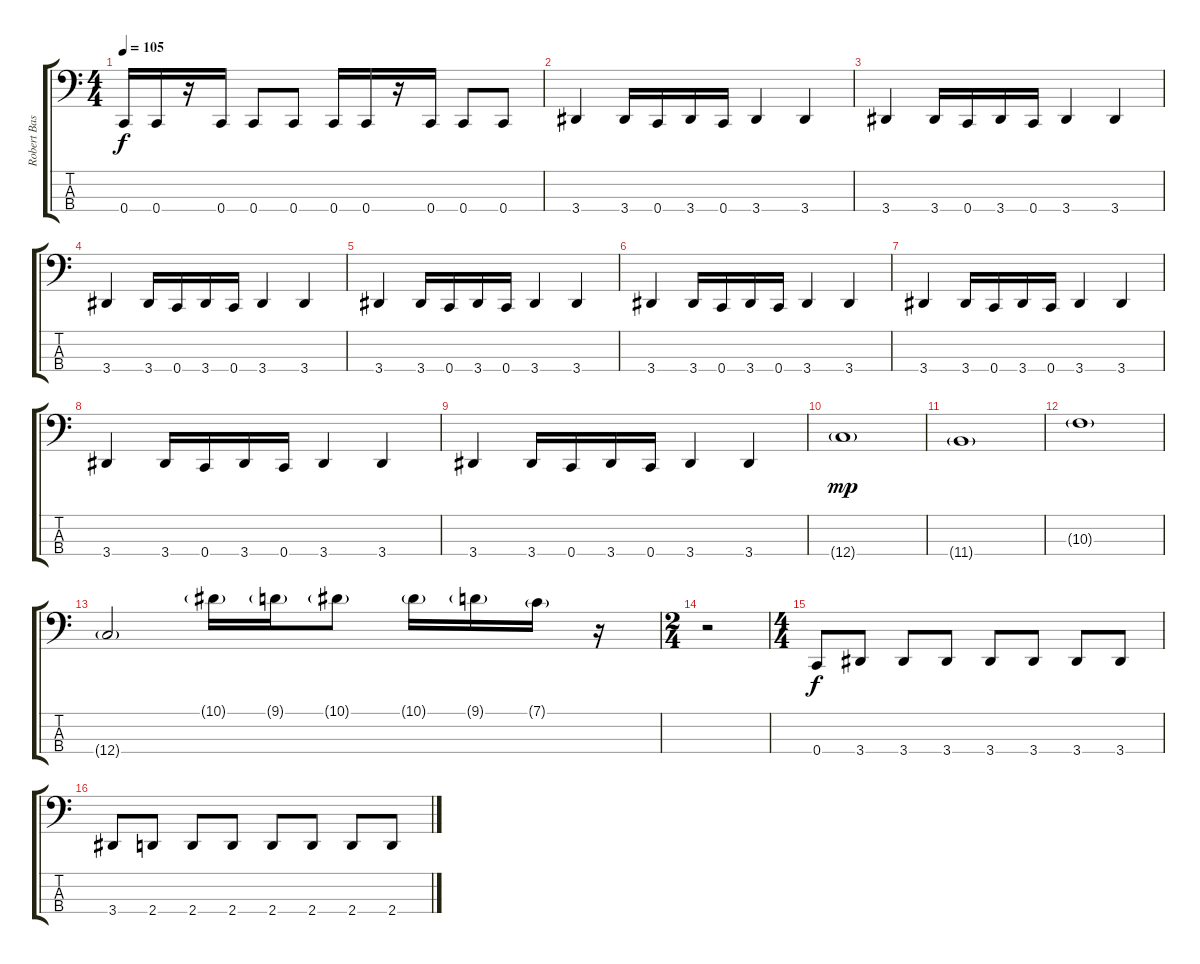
\track ("Robert Bass" "Robert Bas") {instrument electricbassfinger}
\staff {score tabs}
\tuning (F2 C2 G1 C1) {hide}
\ts (4 4)
\tempo 105
\clef f4
\ks c
0.4.16{dy f} 0.4.16 r.16 0.4.16 0.4.8 0.4.8 0.4.16 0.4.16 r.16 0.4.16 0.4.8 0.4.8 |
3.4.4 3.4.16 0.4.16 3.4.16 0.4.16 3.4.4 3.4.4 |
3.4.4 3.4.16 0.4.16 3.4.16 0.4.16 3.4.4 3.4.4 |
3.4.4 3.4.16 0.4.16 3.4.16 0.4.16 3.4.4 3.4.4 |
3.4.4 3.4.16 0.4.16 3.4.16 0.4.16 3.4.4 3.4.4 |
3.4.4 3.4.16 0.4.16 3.4.16 0.4.16 3.4.4 3.4.4 |
3.4.4 3.4.16 0.4.16 3.4.16 0.4.16 3.4.4 3.4.4 |
3.4.4 3.4.16 0.4.16 3.4.16 0.4.16 3.4.4 3.4.4 |
3.4.4 3.4.16 0.4.16 3.4.16 0.4.16 3.4.4 3.4.4 |
12.4{g}.1{dy mp} |
11.4{g}.1 |
10.3{g}.1 |
12.4{g}.2 10.1{g}.16 9.1{g}.16 10.1{g}.8 10.1{g}.16 9.1{g}.16 7.1{g}.16 r.16 |
\ts (2 4)
r.2 |
\ts (4 4)
0.4.8{dy f} 3.4.8 3.4.8 3.4.8 3.4.8 3.4.8 3.4.8 3.4.8 |
3.4.8 2.4.8 2.4.8 2.4.8 2.4.8 2.4.8 2.4.8 2.4.8
